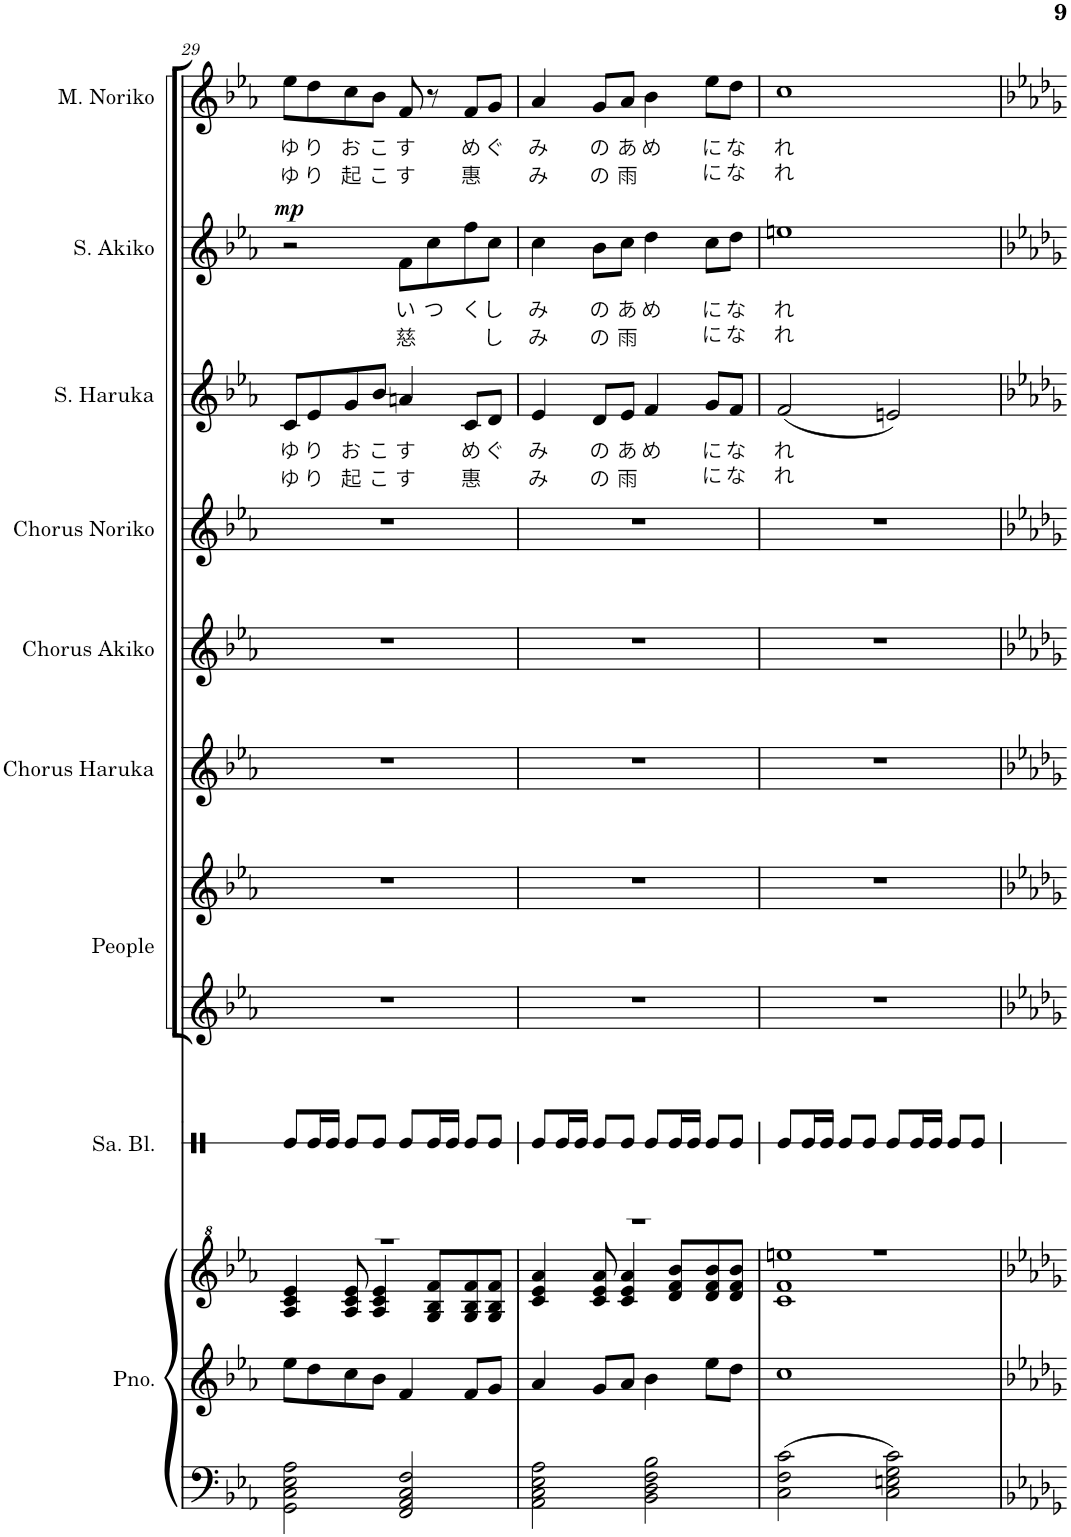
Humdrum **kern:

**kern	**kern	**kern	**kern	**kern	**kern	**kern	**kern	**kern	**kern	**text	**text	**kern	**text	**text	**dynam	**kern	**text	**text
*part9	*part9	*part9	*part8	*part7	*part7	*part6	*part5	*part4	*part3	*part3	*part3	*part2	*part2	*part2	*part2	*part1	*part1	*part1
*staff12	*staff11	*staff10	*staff9	*staff8	*staff7	*staff6	*staff5	*staff4	*staff3	*staff3	*staff3	*staff2	*staff2	*staff2	*staff2	*staff1	*staff1	*staff1
*I"钢琴	*	*	*I"沙锤块	*I"人们	*	*I"霜月はるか和声	*I"志方あきこ和声	*I"みとせのりこ和声	*I"霜月はるか	*	*	*I"志方あきこ	*	*	*	*I"みとせのりこ	*	*
!!LO:PB:g=z
*clefF4	*clefG2	*clefG^2	*clefX	*clefG2	*clefG2	*clefG2	*clefG2	*clefG2	*clefG2	*	*	*clefG2	*	*	*	*clefG2	*	*
*k[b-e-a-]	*k[b-e-a-]	*k[b-e-a-]	*k[]	*k[b-e-a-]	*k[b-e-a-]	*k[b-e-a-]	*k[b-e-a-]	*k[b-e-a-]	*k[b-e-a-]	*	*	*k[b-e-a-]	*	*	*	*k[b-e-a-]	*	*
*M4/4	*M4/4	*M4/4	*M4/4	*M4/4	*M4/4	*M4/4	*M4/4	*M4/4	*M4/4	*	*	*M4/4	*	*	*	*M4/4	*	*
=29	=29	=29	=29	=29	=29	=29	=29	=29	=29	=29	=29	=29	=29	=29	=29	=29	=29	=29
*	*	*^	*	*	*	*	*	*	*	*	*	*	*	*	*	*	*	*
!	!	!	!	!	!	!	!	!	!	!	!LO:LY:b	!LO:LY:b	!	!	!	!LO:DY:a	!	!LO:LY:b	!LO:LY:b
2GG\ 2C\ 2E-\ 2A-\	8ee-\L	1r	4a-/ 4cc/ 4ee-/	8Re/L	1r	1r	1r	1r	1r	8c/L	ゆ	ゆ	2r	.	.	mp	8ee-\L	ゆ	ゆ
!	!	!	!	!	!	!	!	!	!	!	!LO:LY:b	!LO:LY:b	!	!	!	!	!	!LO:LY:b	!LO:LY:b
.	8dd\	.	.	16Re/L	.	.	.	.	.	8e-/	り	り	.	.	.	.	8dd\	り	り
.	.	.	.	16Re/JJ	.	.	.	.	.	.	.	.	.	.	.	.	.	.	.
!	!	!	!	!	!	!	!	!	!	!	!LO:LY:b	!LO:LY:b	!	!	!	!	!	!LO:LY:b	!LO:LY:b
.	8cc\	.	8a-/ 8cc/ 8ee-/	8Re/L	.	.	.	.	.	8g/	お	起	.	.	.	.	8cc\	お	起
!	!	!	!	!	!	!	!	!	!	!	!LO:LY:b	!LO:LY:b	!	!	!	!	!	!LO:LY:b	!LO:LY:b
.	8b-\J	.	4a-/ 4cc/ 4ee-/	8Re/J	.	.	.	.	.	8b-/J	こ	こ	.	.	.	.	8b-\J	こ	こ
!	!	!	!	!	!	!	!	!	!	!	!LO:LY:b	!LO:LY:b	!	!LO:LY:b	!LO:LY:b	!	!	!LO:LY:b	!LO:LY:b
2FF/ 2AA-/ 2C/ 2F/	4f/	.	.	8Re/L	.	.	.	.	.	4an/	す	す	8f\L	い	慈	.	8f/	す	す
!	!	!	!	!	!	!	!	!	!	!	!	!	!	!LO:LY:b	!	!	!	!	!
.	.	.	8g/ 8b-/ 8ff/L	16Re/L	.	.	.	.	.	.	.	.	8cc\	つ	.	.	8r	.	.
.	.	.	.	16Re/JJ	.	.	.	.	.	.	.	.	.	.	.	.	.	.	.
!	!	!	!	!	!	!	!	!	!	!	!LO:LY:b	!LO:LY:b	!	!LO:LY:b	!	!	!	!LO:LY:b	!LO:LY:b
.	8f/L	.	8g/ 8b-/ 8ff/	8Re/L	.	.	.	.	.	8c/L	め	惠	8ff\	く	.	.	8f/L	め	惠
!	!	!	!	!	!	!	!	!	!	!	!LO:LY:b	!	!	!LO:LY:b	!LO:LY:b	!	!	!LO:LY:b	!
.	8g/J	.	8g/ 8b-/ 8ff/J	8Re/J	.	.	.	.	.	8d/J	ぐ	.	8cc\J	し	し	.	8g/J	ぐ	.
=30	=30	=30	=30	=30	=30	=30	=30	=30	=30	=30	=30	=30	=30	=30	=30	=30	=30	=30	=30
!	!	!	!	!	!	!	!	!	!	!	!LO:LY:b	!LO:LY:b	!	!LO:LY:b	!LO:LY:b	!	!	!LO:LY:b	!LO:LY:b
2AA-\ 2C\ 2E-\ 2A-\	4a-/	1r	4cc/ 4ee-/ 4aa-/	8Re/L	1r	1r	1r	1r	1r	4e-/	み	み	4cc\	み	み	.	4a-/	み	み
.	.	.	.	16Re/L	.	.	.	.	.	.	.	.	.	.	.	.	.	.	.
.	.	.	.	16Re/JJ	.	.	.	.	.	.	.	.	.	.	.	.	.	.	.
!	!	!	!	!	!	!	!	!	!	!	!LO:LY:b	!LO:LY:b	!	!LO:LY:b	!LO:LY:b	!	!	!LO:LY:b	!LO:LY:b
.	8g/L	.	8cc/ 8ee-/ 8aa-/	8Re/L	.	.	.	.	.	8d/L	の	の	8b-\L	の	の	.	8g/L	の	の
!	!	!	!	!	!	!	!	!	!	!	!LO:LY:b	!LO:LY:b	!	!LO:LY:b	!LO:LY:b	!	!	!LO:LY:b	!LO:LY:b
.	8a-/J	.	4cc/ 4ee-/ 4aa-/	8Re/J	.	.	.	.	.	8e-/J	あ	雨	8cc\J	あ	雨	.	8a-/J	あ	雨
!	!	!	!	!	!	!	!	!	!	!	!LO:LY:b	!	!	!LO:LY:b	!	!	!	!LO:LY:b	!
2BB-\ 2D\ 2F\ 2B-\	4b-\	.	.	8Re/L	.	.	.	.	.	4f/	め	.	4dd\	め	.	.	4b-\	め	.
.	.	.	8dd/ 8ff/ 8bb-/L	16Re/L	.	.	.	.	.	.	.	.	.	.	.	.	.	.	.
.	.	.	.	16Re/JJ	.	.	.	.	.	.	.	.	.	.	.	.	.	.	.
!	!	!	!	!	!	!	!	!	!	!	!LO:LY:b	!LO:LY:b	!	!LO:LY:b	!LO:LY:b	!	!	!LO:LY:b	!LO:LY:b
.	8ee-\L	.	8dd/ 8ff/ 8bb-/	8Re/L	.	.	.	.	.	8g/L	に	に	8cc\L	に	に	.	8ee-\L	に	に
!	!	!	!	!	!	!	!	!	!	!	!LO:LY:b	!LO:LY:b	!	!LO:LY:b	!LO:LY:b	!	!	!LO:LY:b	!LO:LY:b
.	8dd\J	.	8dd/ 8ff/ 8bb-/J	8Re/J	.	.	.	.	.	8f/J	な	な	8dd\J	な	な	.	8dd\J	な	な
=31	=31	=31	=31	=31	=31	=31	=31	=31	=31	=31	=31	=31	=31	=31	=31	=31	=31	=31	=31
!	!	!	!	!	!	!	!	!	!	!	!LO:LY:b	!LO:LY:b	!	!LO:LY:b	!LO:LY:b	!	!	!LO:LY:b	!LO:LY:b
2C\ 2F\ 2c\	1cc	1r	1cc 1ff 1eeen	8Re/L	1r	1r	1r	1r	1r	(2f/	れ	れ	1een	れ	れ	.	1cc	れ	れ
.	.	.	.	16Re/L	.	.	.	.	.	.	.	.	.	.	.	.	.	.	.
.	.	.	.	16Re/JJ	.	.	.	.	.	.	.	.	.	.	.	.	.	.	.
.	.	.	.	8Re/L	.	.	.	.	.	.	.	.	.	.	.	.	.	.	.
.	.	.	.	8Re/J	.	.	.	.	.	.	.	.	.	.	.	.	.	.	.
2C\ 2En\ 2G\ 2c\	.	.	.	8Re/L	.	.	.	.	.	2en/)	.	.	.	.	.	.	.	.	.
.	.	.	.	16Re/L	.	.	.	.	.	.	.	.	.	.	.	.	.	.	.
.	.	.	.	16Re/JJ	.	.	.	.	.	.	.	.	.	.	.	.	.	.	.
.	.	.	.	8Re/L	.	.	.	.	.	.	.	.	.	.	.	.	.	.	.
.	.	.	.	8Re/J	.	.	.	.	.	.	.	.	.	.	.	.	.	.	.
*	*	*v	*v	*	*	*	*	*	*	*	*	*	*	*	*	*	*	*	*
=	=	=	=	=	=	=	=	=	=	=	=	=	=	=	=	=	=	=
*-	*-	*-	*-	*-	*-	*-	*-	*-	*-	*-	*-	*-	*-	*-	*-	*-	*-	*-
